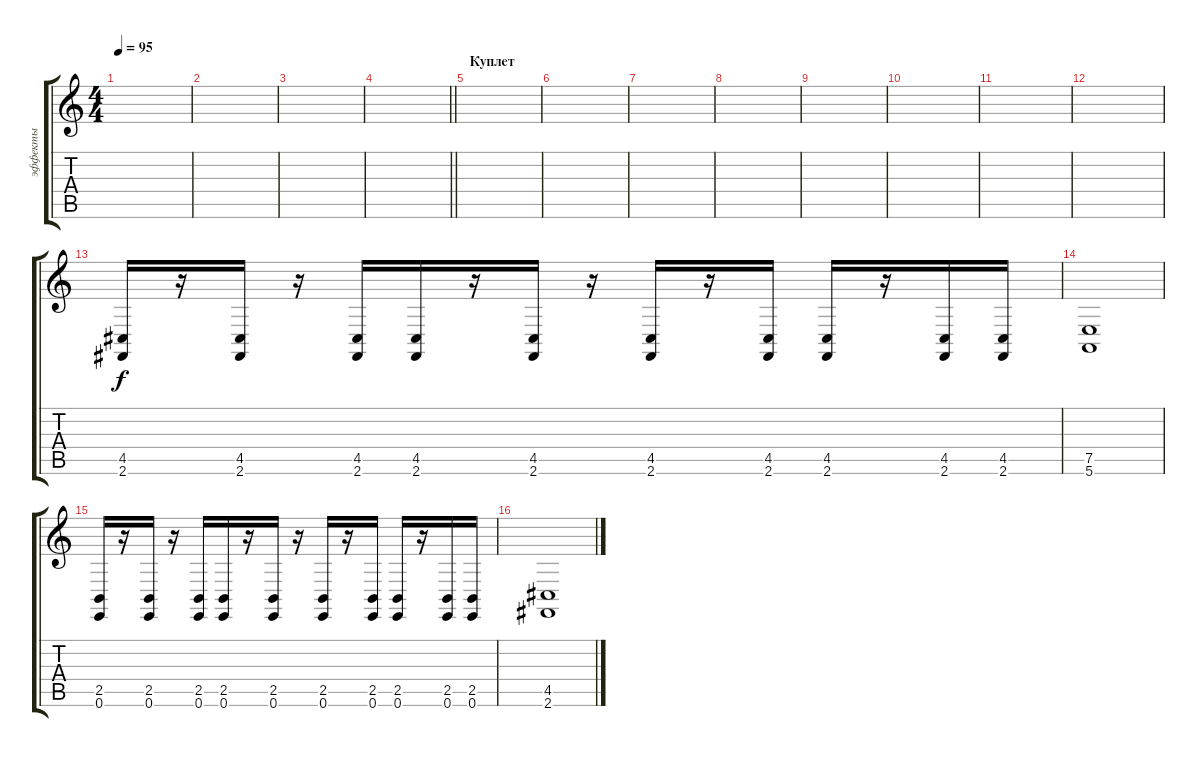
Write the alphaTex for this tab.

\track ("эффекты" "эффекты") {instrument lead2sawtooth}
\staff {score tabs}
\tuning (E4 B3 G3 D3 A2 E2) {hide}
\ts (4 4)
\tempo 95
\clef g2
\ks c
|
|
|
\barLineRight lightlight
|
\section ("" "Куплет")
|
|
|
|
|
|
|
|
(4.5 2.6).16 r.16 (4.5 2.6).16 r.16 (4.5 2.6).16 (4.5 2.6).16 r.16 (4.5 2.6).16 r.16 (4.5 2.6).16 r.16 (4.5 2.6).16 (4.5 2.6).16 r.16 (4.5 2.6).16 (4.5 2.6).16 |
(7.5 5.6).1 |
(2.5 0.6).16 r.16 (2.5 0.6).16 r.16 (2.5 0.6).16 (2.5 0.6).16 r.16 (2.5 0.6).16 r.16 (2.5 0.6).16 r.16 (2.5 0.6).16 (2.5 0.6).16 r.16 (2.5 0.6).16 (2.5 0.6).16 |
(4.5 2.6).1
